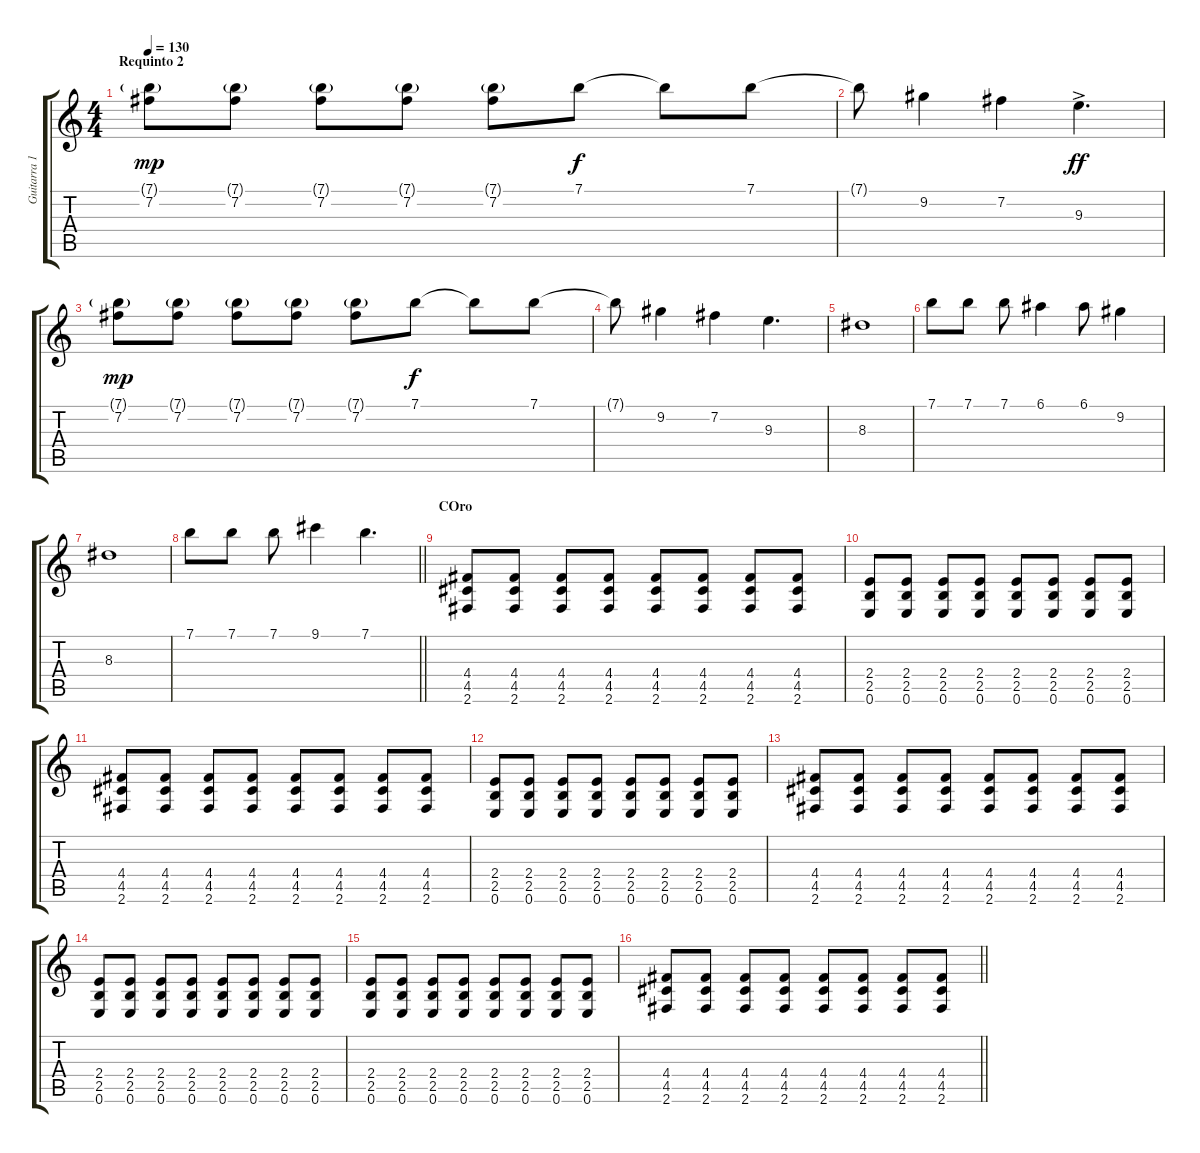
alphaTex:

\track ("Guitarra 1" "Guitarra 1") {instrument overdrivenguitar}
\staff {score tabs}
\tuning (E4 B3 G3 D3 A2 E2) {hide}
\ts (4 4)
\section ("" "Requinto 2")
\tempo 130
\clef g2
\ks c
(7.1{g} 7.2).8{dy mp} (7.1{g} 7.2).8 (7.1{g} 7.2).8 (7.1{g} 7.2).8 (7.1{g} 7.2).8 7.1.8{dy f} 7.1{t}.8 7.1.8 |
7.1{t}.8 9.2.4 7.2.4 9.3{ac}.4{d dy ff} |
(7.1{g} 7.2).8{dy mp} (7.1{g} 7.2).8 (7.1{g} 7.2).8 (7.1{g} 7.2).8 (7.1{g} 7.2).8 7.1.8{dy f} 7.1{t}.8 7.1.8 |
7.1{t}.8 9.2.4 7.2.4 9.3.4{d} |
8.3.1 |
7.1.8 7.1.8 7.1.8 6.1.4 6.1.8 9.2.4 |
8.3.1 |
\barLineRight lightlight
7.1.8 7.1.8 7.1.8 9.1.4 7.1.4{d} |
\section ("" "COro")
(4.4 4.5 2.6).8 (4.4 4.5 2.6).8 (4.4 4.5 2.6).8 (4.4 4.5 2.6).8 (4.4 4.5 2.6).8 (4.4 4.5 2.6).8 (4.4 4.5 2.6).8 (4.4 4.5 2.6).8 |
(2.4 2.5 0.6).8 (2.4 2.5 0.6).8 (2.4 2.5 0.6).8 (2.4 2.5 0.6).8 (2.4 2.5 0.6).8 (2.4 2.5 0.6).8 (2.4 2.5 0.6).8 (2.4 2.5 0.6).8 |
(4.4 4.5 2.6).8 (4.4 4.5 2.6).8 (4.4 4.5 2.6).8 (4.4 4.5 2.6).8 (4.4 4.5 2.6).8 (4.4 4.5 2.6).8 (4.4 4.5 2.6).8 (4.4 4.5 2.6).8 |
(2.4 2.5 0.6).8 (2.4 2.5 0.6).8 (2.4 2.5 0.6).8 (2.4 2.5 0.6).8 (2.4 2.5 0.6).8 (2.4 2.5 0.6).8 (2.4 2.5 0.6).8 (2.4 2.5 0.6).8 |
(4.4 4.5 2.6).8 (4.4 4.5 2.6).8 (4.4 4.5 2.6).8 (4.4 4.5 2.6).8 (4.4 4.5 2.6).8 (4.4 4.5 2.6).8 (4.4 4.5 2.6).8 (4.4 4.5 2.6).8 |
(2.4 2.5 0.6).8 (2.4 2.5 0.6).8 (2.4 2.5 0.6).8 (2.4 2.5 0.6).8 (2.4 2.5 0.6).8 (2.4 2.5 0.6).8 (2.4 2.5 0.6).8 (2.4 2.5 0.6).8 |
(2.4 2.5 0.6).8 (2.4 2.5 0.6).8 (2.4 2.5 0.6).8 (2.4 2.5 0.6).8 (2.4 2.5 0.6).8 (2.4 2.5 0.6).8 (2.4 2.5 0.6).8 (2.4 2.5 0.6).8 |
\barLineRight lightlight
(4.4 4.5 2.6).8 (4.4 4.5 2.6).8 (4.4 4.5 2.6).8 (4.4 4.5 2.6).8 (4.4 4.5 2.6).8 (4.4 4.5 2.6).8 (4.4 4.5 2.6).8 (4.4 4.5 2.6).8
